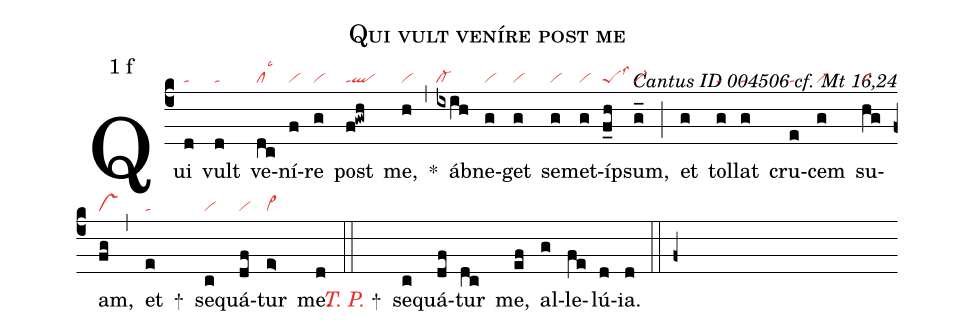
name: Qui vult veníre post me;
mode: 1;
mode-differentia: f;
commentary: Cantus ID 004506 cf. Mt 16,24;
nabc-lines: 1;
%%
(c4)

Qui(d|ta) vult(d|ta) ve(dc|cllsc3)ní(f|vi)re(g|vi) post(f!gwh|taql) me,(h|vi) *(,) áb(ixih|cl-)ne(g|vi)get(g|vi) se(g|vi)met(g|vi)íp(f_h|peSlss3)sum,(g_|vi-) (;) et(g) tol(g|ta)lat(g|ta) cru(e|ta)cem(g|vi) su(hg|cl)am,(fg|vs) (,) et(e|ta) +() se(c|vi)quá(df|vi)tur(e>|vi>) me.(d) (::)

<nlba><c><i>T. P.</i></c> +() se</nlba>(c)quá(df)tur(dc) me,(ef) al(g)le(fe)lú(d)ia.(d) (::f+)
